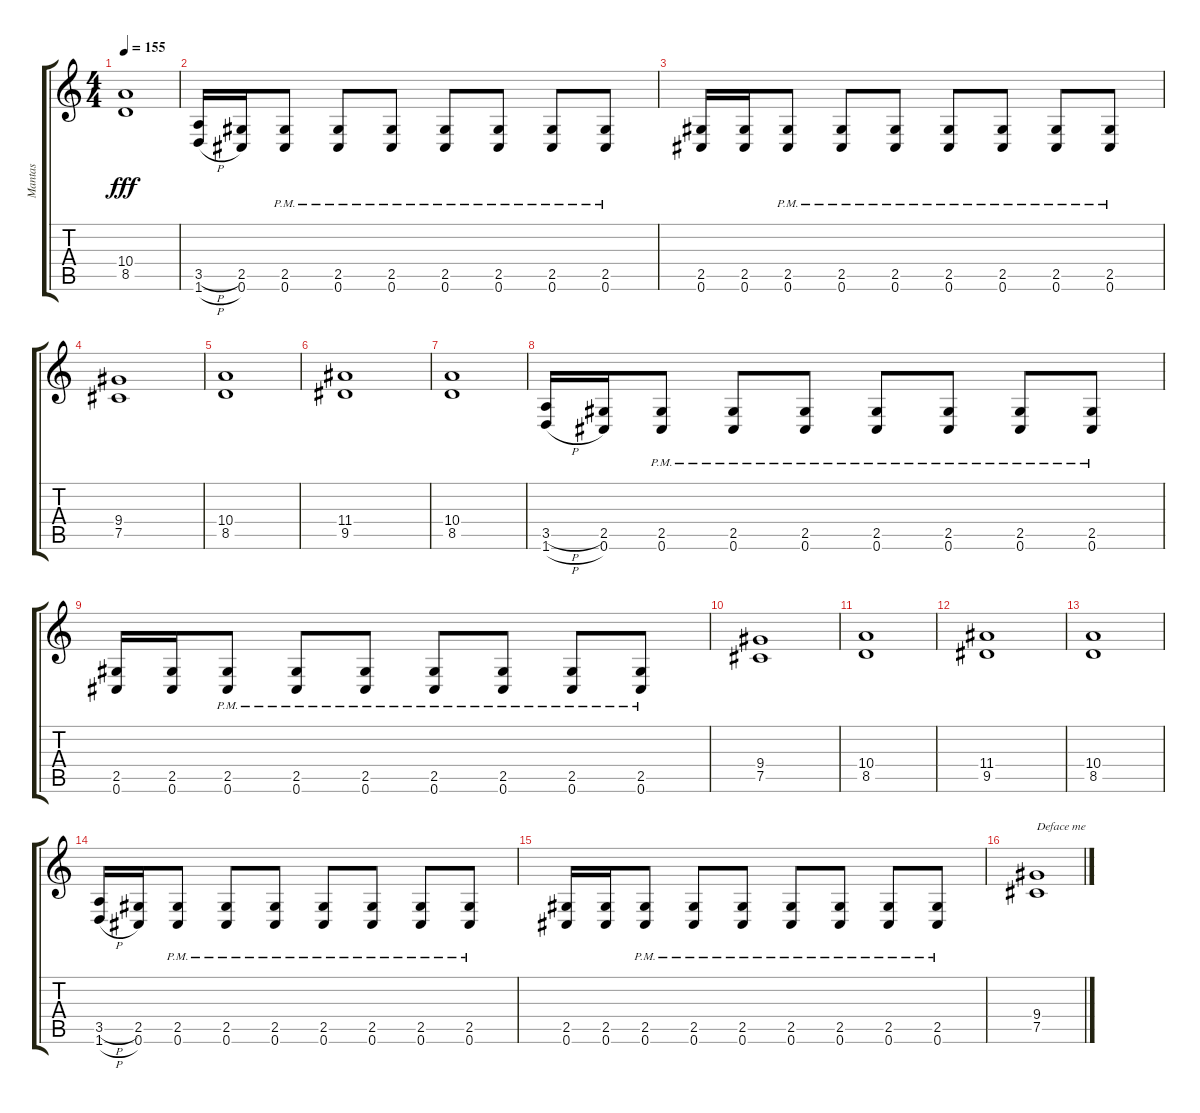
\track ("Mantas" "Mantas") {instrument acousticguitarsteel}
\staff {score tabs}
\tuning (Db4 Ab3 E3 B2 Gb2 Db2) {hide}
\ts (4 4)
\tempo 155
\clef g2
\ks c
(10.4 8.5).1{dy fff} |
(3.5{h} 1.6{h}).16 (2.5 0.6).16 (2.5{pm} 0.6{pm}).8 (2.5{pm} 0.6{pm}).8 (2.5{pm} 0.6{pm}).8 (2.5{pm} 0.6{pm}).8 (2.5{pm} 0.6{pm}).8 (2.5{pm} 0.6{pm}).8 (2.5{pm} 0.6{pm}).8 |
(2.5 0.6).16 (2.5 0.6).16 (2.5{pm} 0.6{pm}).8 (2.5{pm} 0.6{pm}).8 (2.5{pm} 0.6{pm}).8 (2.5{pm} 0.6{pm}).8 (2.5{pm} 0.6{pm}).8 (2.5{pm} 0.6{pm}).8 (2.5{pm} 0.6{pm}).8 |
(9.4 7.5).1 |
(10.4 8.5).1 |
(11.4 9.5).1 |
(10.4 8.5).1 |
(3.5{h} 1.6{h}).16 (2.5 0.6).16 (2.5{pm} 0.6{pm}).8 (2.5{pm} 0.6{pm}).8 (2.5{pm} 0.6{pm}).8 (2.5{pm} 0.6{pm}).8 (2.5{pm} 0.6{pm}).8 (2.5{pm} 0.6{pm}).8 (2.5{pm} 0.6{pm}).8 |
(2.5 0.6).16 (2.5 0.6).16 (2.5{pm} 0.6{pm}).8 (2.5{pm} 0.6{pm}).8 (2.5{pm} 0.6{pm}).8 (2.5{pm} 0.6{pm}).8 (2.5{pm} 0.6{pm}).8 (2.5{pm} 0.6{pm}).8 (2.5{pm} 0.6{pm}).8 |
(9.4 7.5).1 |
(10.4 8.5).1 |
(11.4 9.5).1 |
(10.4 8.5).1 |
(3.5{h} 1.6{h}).16 (2.5 0.6).16 (2.5{pm} 0.6{pm}).8 (2.5{pm} 0.6{pm}).8 (2.5{pm} 0.6{pm}).8 (2.5{pm} 0.6{pm}).8 (2.5{pm} 0.6{pm}).8 (2.5{pm} 0.6{pm}).8 (2.5{pm} 0.6{pm}).8 |
(2.5 0.6).16 (2.5 0.6).16 (2.5{pm} 0.6{pm}).8 (2.5{pm} 0.6{pm}).8 (2.5{pm} 0.6{pm}).8 (2.5{pm} 0.6{pm}).8 (2.5{pm} 0.6{pm}).8 (2.5{pm} 0.6{pm}).8 (2.5{pm} 0.6{pm}).8 |
(9.4 7.5).1{txt "Deface me"}
